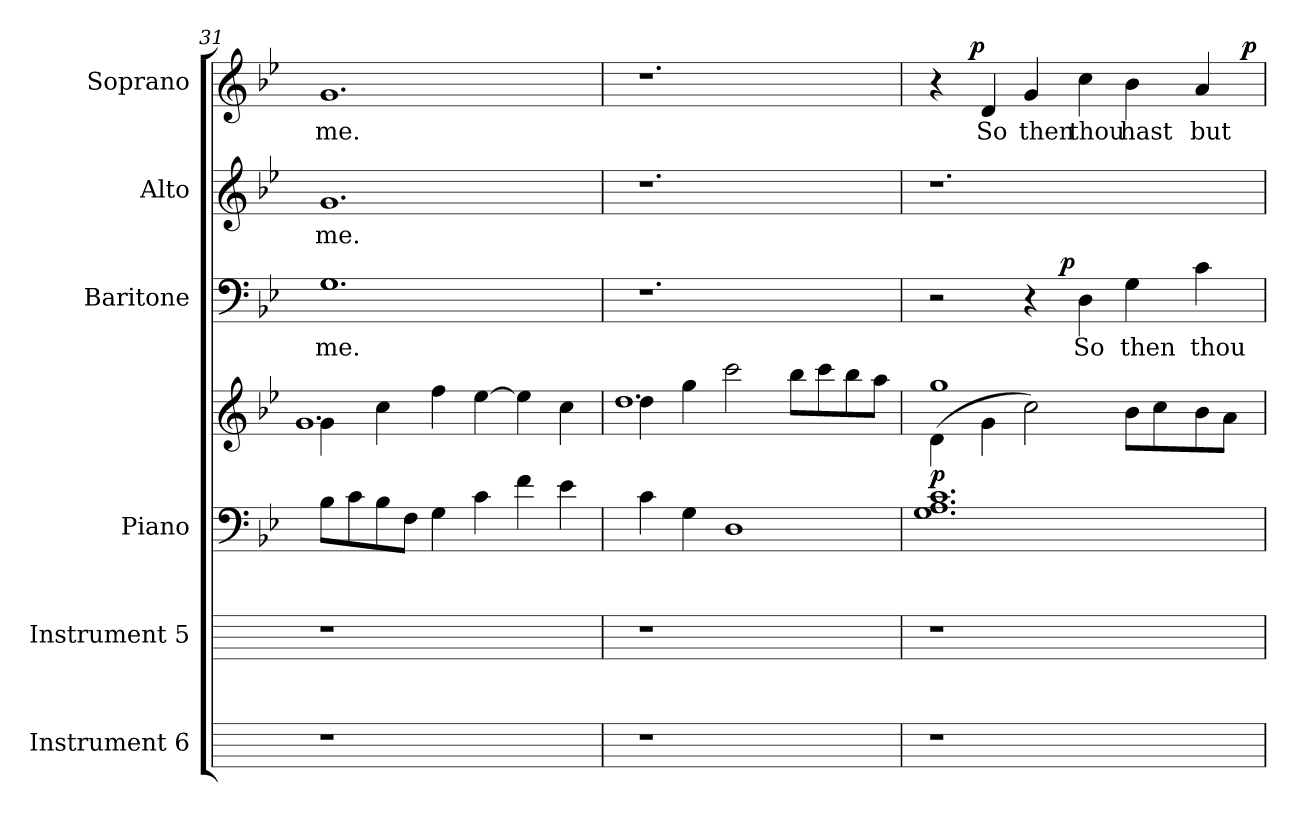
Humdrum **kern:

**kern	**kern	**kern	**kern	**dynam	**kern	**text	**dynam	**kern	**text	**kern	**text	**dynam
*part6	*part5	*part4	*part4	*part4	*part3	*part3	*part3	*part2	*part2	*part1	*part1	*part1
*staff7	*staff6	*staff5	*staff4	*staff4/5	*staff3	*staff3	*staff3	*staff2	*staff2	*staff1	*staff1	*staff1
*I"Instrument 6	*I"Instrument 5	*I"Piano	*	*	*I"Baritone	*	*	*I"Alto	*	*I"Soprano	*	*
*	*	*clefF4	*clefG2	*	*clefF4	*	*	*clefG2	*	*clefG2	*	*
*	*	*k[b-e-]	*k[b-e-]	*	*k[b-e-]	*	*	*k[b-e-]	*	*k[b-e-]	*	*
*	*	*B-:	*B-:	*	*B-:	*	*	*B-:	*	*B-:	*	*
=31	=31	=31	=31	=31	=31	=31	=31	=31	=31	=31	=31	=31
*	*	*	*^	*	*	*	*	*	*	*	*	*
!	!	!	!	!	!	!	!LO:LY:b:cj	!	!	!LO:LY:b:cj	!	!LO:LY:b:cj	!
1r	1r	8B-\L	4g\	1.g	.	1.G	me.	.	1.g	me.	1.g	me.	.
.	.	8c\	.	.	.	.	.	.	.	.	.	.	.
.	.	8B-\	4cc\	.	.	.	.	.	.	.	.	.	.
.	.	8F\J	.	.	.	.	.	.	.	.	.	.	.
.	.	4G\	4ff\	.	.	.	.	.	.	.	.	.	.
.	.	4c\	[>4ee-\	.	.	.	.	.	.	.	.	.	.
2ryy	2ryy	4f\	4ee-\]	.	.	.	.	.	.	.	.	.	.
.	.	4e-\	4cc\	.	.	.	.	.	.	.	.	.	.
=32	=32	=32	=32	=32	=32	=32	=32	=32	=32	=32	=32	=32	=32
1r	1r	4c\	4dd\	1.dd	.	1.r	.	.	1.r	.	1.r	.	.
.	.	4G\	4gg\	.	.	.	.	.	.	.	.	.	.
.	.	1D	2ccc\	.	.	.	.	.	.	.	.	.	.
2ryy	2ryy	.	8bb-\L	.	.	.	.	.	.	.	.	.	.
.	.	.	8ccc\	.	.	.	.	.	.	.	.	.	.
.	.	.	8bb-\	.	.	.	.	.	.	.	.	.	.
.	.	.	8aa\J	.	.	.	.	.	.	.	.	.	.
!!LO:PB:g=z
=33	=33	=33	=33	=33	=33	=33	=33	=33	=33	=33	=33	=33	=33
!	!	!	!	!	!LO:DY:b	!	!	!	!	!	!	!	!
*	*	*	*	*	*	*^	*	*	*	*	*^	*	*
*	*	*	*	*	*	*	*	*	*	*	*	*	*^	*	*
1r	1r	1.G 1.c 1.A	(<4d\	1gg	p	2r	2ryy	.	.	1.r	.	4r	8..ryy	1ryy	.	.
!	!	!	!	!	!	!	!	!	!	!	!	!	!	!	!	!LO:DY:a
.	.	.	.	.	.	.	.	.	.	.	.	.	1ryy	.	.	p
!	!	!	!	!	!	!	!	!	!	!	!	!	!	!	!LO:LY:b:cj	!
.	.	.	4g\	.	.	.	.	.	.	.	.	4d/	.	.	So	.
!	!	!	!	!	!	!	!	!	!	!	!	!	!	!	!LO:LY:b:cj	!
.	.	.	2cc\)	.	.	4r	8.ryy	.	.	.	.	4g/	.	.	then	.
!	!	!	!	!	!	!	!	!	!LO:DY:a	!	!	!	!	!	!	!
.	.	.	.	.	.	.	2ryy	.	p	.	.	.	.	.	.	.
!	!	!	!	!	!	!	!	!LO:LY:b:cj	!	!	!	!	!	!	!LO:LY:b:cj	!
.	.	.	.	.	.	4D\	.	So	.	.	.	4cc\	.	.	thou	.
!	!	!	!	!	!	!	!	!LO:LY:b:cj	!	!	!	!	!	!	!LO:LY:b:cj	!
2ryy	2ryy	.	8b-\L	2ryy	.	4G\	.	then	.	.	.	4b-\	.	4..ryy	hast	.
.	.	.	8cc\	.	.	.	.	.	.	.	.	.	.	.	.	.
.	.	.	.	.	.	.	4ryy	.	.	.	.	.	.	.	.	.
.	.	.	.	.	.	.	.	.	.	.	.	.	4ryy	.	.	.
!	!	!	!	!	!	!	!	!LO:LY:b:cj	!	!	!	!	!	!	!LO:LY:b:cj	!
.	.	.	8b-\	.	.	4c\	.	thou	.	.	.	4a/	.	.	but	.
.	.	.	8a\J	.	.	.	.	.	.	.	.	.	.	.	.	.
!	!	!	!	!	!	!	!	!	!	!	!	!	!	!	!	!LO:DY:b
.	.	.	.	.	.	.	16ryy	.	.	.	.	.	.	16ryy	.	p
.	.	.	.	.	.	.	.	.	.	.	.	.	32ryy	.	.	.
*	*	*	*v	*v	*	*	*	*	*	*	*	*v	*v	*v	*	*
*	*	*	*	*	*v	*v	*	*	*	*	*	*	*
=	=	=	=	=	=	=	=	=	=	=	=	=
*-	*-	*-	*-	*-	*-	*-	*-	*-	*-	*-	*-	*-
